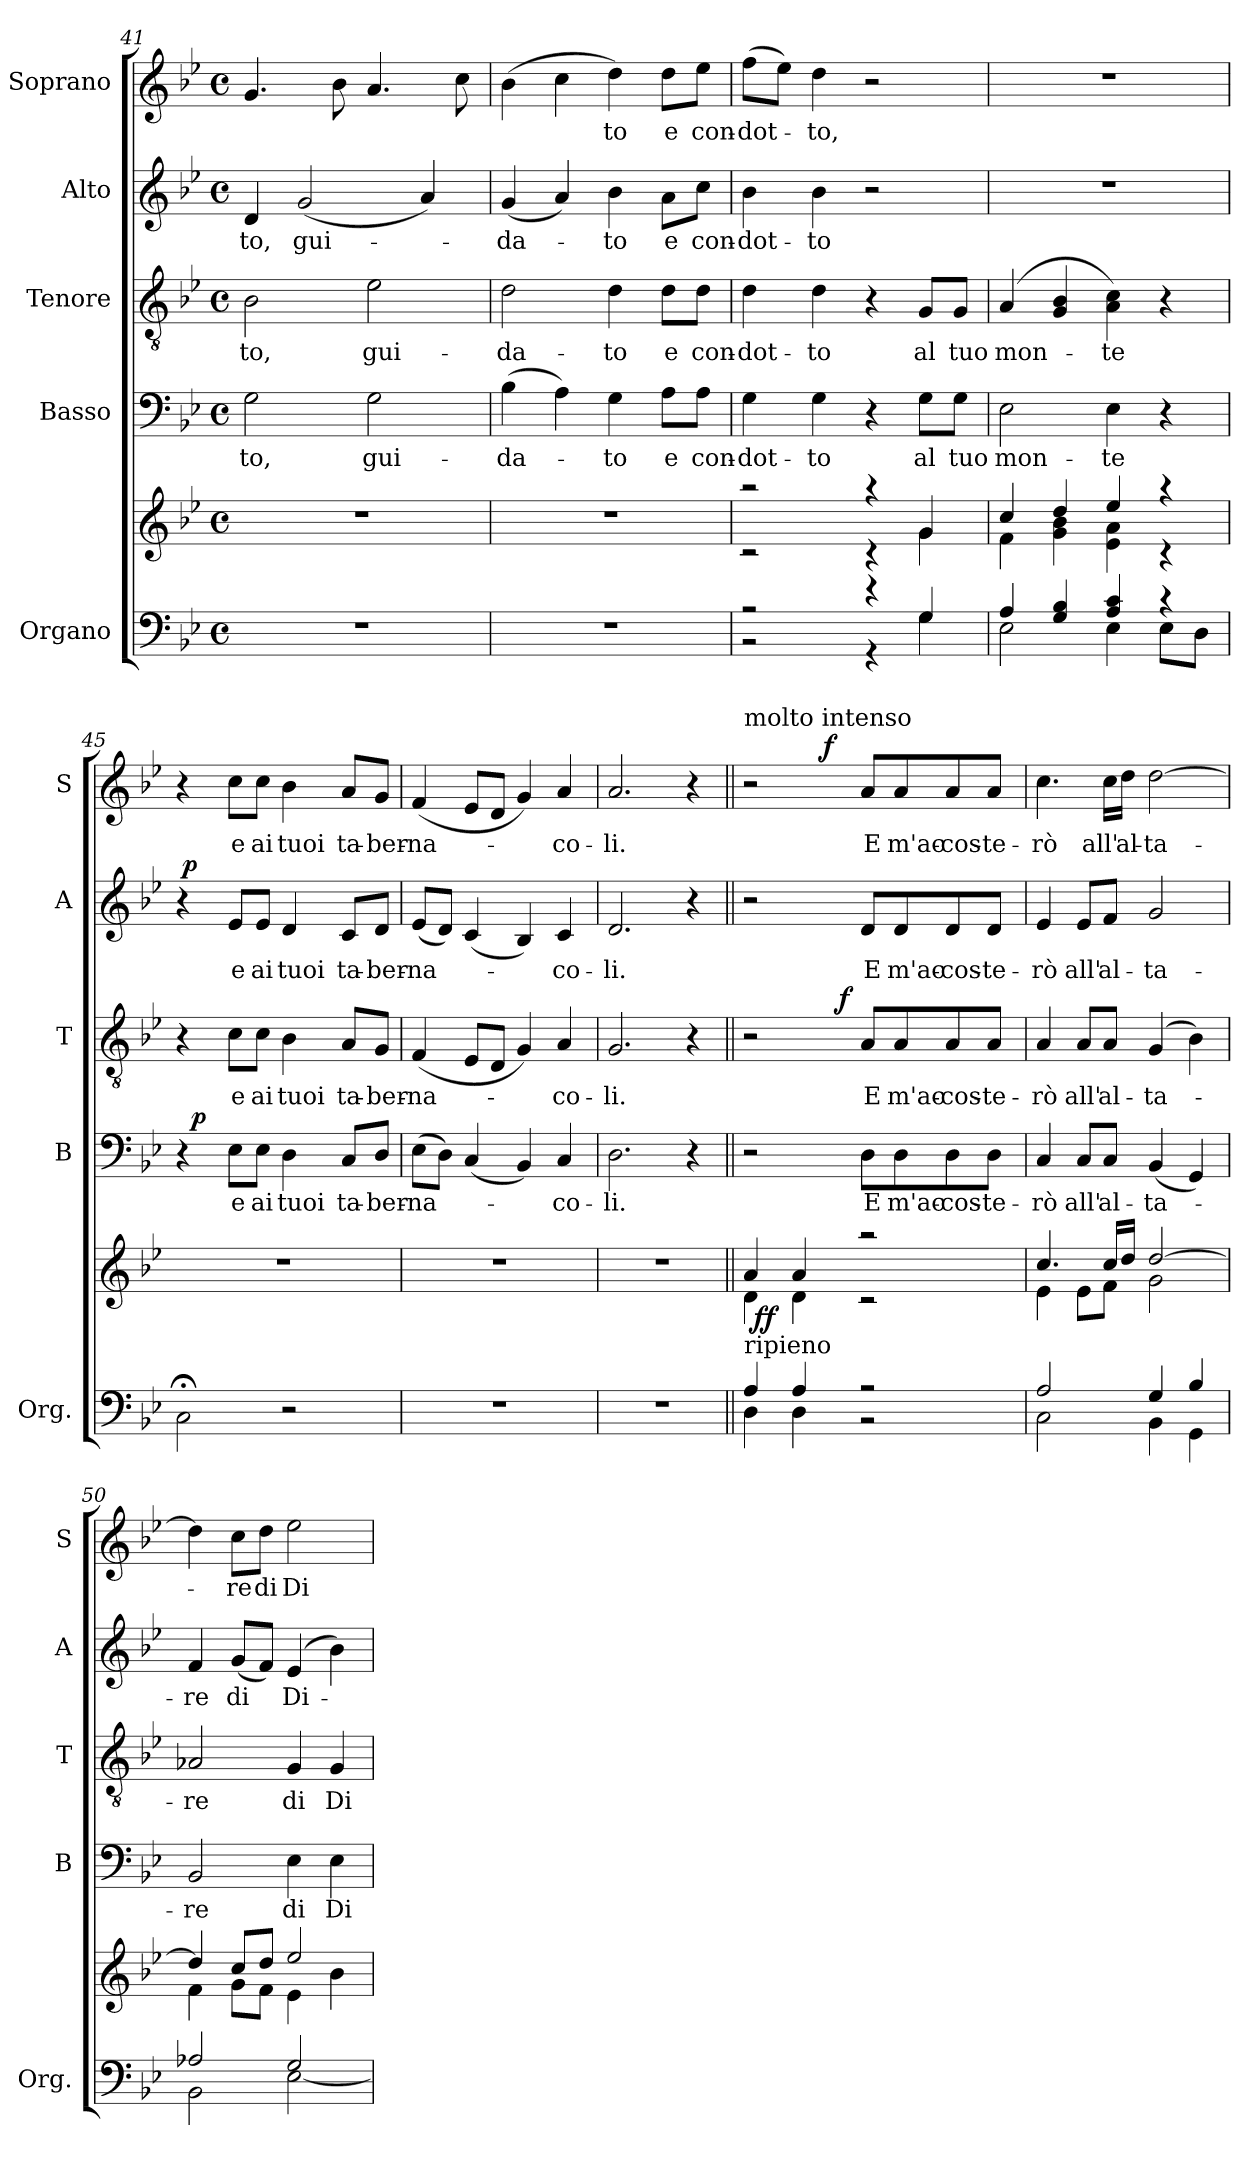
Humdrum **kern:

**kern	**kern	**dynam	**kern	**text	**dynam	**kern	**text	**dynam	**kern	**text	**dynam	**kern	**text	**dynam
*part5	*part5	*part5	*part4	*part4	*part4	*part3	*part3	*part3	*part2	*part2	*part2	*part1	*part1	*part1
*staff6	*staff5	*staff5/6	*staff4	*staff4	*staff4	*staff3	*staff3	*staff3	*staff2	*staff2	*staff2	*staff1	*staff1	*staff1
*I"Organo	*	*	*I"Basso	*	*	*I"Tenore	*	*	*I"Alto	*	*	*I"Soprano	*	*
*I'Org.	*	*	*I'B	*	*	*I'T	*	*	*I'A	*	*	*I'S	*	*
!!LO:LB:g=z
*clefF4	*clefG2	*	*clefF4	*	*	*clefGv2	*	*	*clefG2	*	*	*clefG2	*	*
*k[b-e-]	*k[b-e-]	*	*k[b-e-]	*	*	*k[b-e-]	*	*	*k[b-e-]	*	*	*k[b-e-]	*	*
*g:	*g:	*	*g:	*	*	*g:	*	*	*g:	*	*	*g:	*	*
*M4/4	*M4/4	*	*M4/4	*	*	*M4/4	*	*	*M4/4	*	*	*M4/4	*	*
*met(c)	*met(c)	*	*met(c)	*	*	*met(c)	*	*	*met(c)	*	*	*met(c)	*	*
=41	=41	=41	=41	=41	=41	=41	=41	=41	=41	=41	=41	=41	=41	=41
1r	1r	.	2G\	-to,	.	2B-\	-to,	.	4d/	-to,	.	4.g/	.	.
.	.	.	.	.	.	.	.	.	(2g/	gui-	.	.	.	.
.	.	.	.	.	.	.	.	.	.	.	.	8b-\	.	.
.	.	.	2G\	gui-	.	2e-\	gui-	.	.	.	.	4.a/	.	.
.	.	.	.	.	.	.	.	.	4a/)	.	.	.	.	.
.	.	.	.	.	.	.	.	.	.	.	.	8cc\	.	.
=42	=42	=42	=42	=42	=42	=42	=42	=42	=42	=42	=42	=42	=42	=42
1r	1r	.	(4B-\	-da-	.	2d\	-da-	.	(4g/	-da-	.	(4b-\	.	.
.	.	.	4A\)	.	.	.	.	.	4a/)	.	.	4cc\	.	.
.	.	.	4G\	-to	.	4d\	-to	.	4b-\	-to	.	4dd\)	-to	.
.	.	.	8A\L	e	.	8d\L	e	.	8a\L	e	.	8dd\L	e	.
.	.	.	8A\J	con-	.	8d\J	con-	.	8cc\J	con-	.	8ee-\J	con-	.
=43	=43	=43	=43	=43	=43	=43	=43	=43	=43	=43	=43	=43	=43	=43
*^	*^	*	*	*	*	*	*	*	*	*	*	*	*	*
2r	2r	2raa	2rc	.	4G\	-dot-	.	4d\	-dot-	.	4b-\	-dot-	.	(8ff\L	-dot-	.
.	.	.	.	.	.	.	.	.	.	.	.	.	.	8ee-\J)	.	.
.	.	.	.	.	4G\	-to	.	4d\	-to	.	4b-\	-to	.	4dd\	-to,	.
4rd	4r	4raa	4rc	.	4r	.	.	4r	.	.	2r	.	.	2r	.	.
4G/	4G\	4g/	4g\	.	8G\L	al	.	8G/L	al	.	.	.	.	.	.	.
.	.	.	.	.	8G\J	tuo	.	8G/J	tuo	.	.	.	.	.	.	.
=44	=44	=44	=44	=44	=44	=44	=44	=44	=44	=44	=44	=44	=44	=44	=44	=44
4A/	2E-\	4cc/	4f\	.	2E-\	mon-	.	(4A/	mon-	.	1r	.	.	1r	.	.
4G/ 4B-/	.	4dd/	4g\ 4b-\	.	.	.	.	4G/ 4B-/	.	.	.	.	.	.	.	.
4A/ 4c/	4E-\	4ee-/	4e-\ 4a\	.	4E-\	-te	.	4A\ 4c\)	-te	.	.	.	.	.	.	.
4rc	8E-\L	4raa	4rc	.	4r	.	.	4r	.	.	.	.	.	.	.	.
.	8D\J	.	.	.	.	.	.	.	.	.	.	.	.	.	.	.
*v	*v	*	*	*	*	*	*	*	*	*	*	*	*	*	*	*
*	*v	*v	*	*	*	*	*	*	*	*	*	*	*	*	*
=45	=45	=45	=45	=45	=45	=45	=45	=45	=45	=45	=45	=45	=45	=45
*	*	*	*^	*	*	*	*	*	*^	*	*	*	*	*
2C;<\	1r	.	4r	32ryy	.	.	4r	.	.	4r	96ryy	.	.	4r	.	.
!	!	!	!	!	!	!	!	!	!	!	!	!	!LO:DY:a	!	!	!
.	.	.	.	.	.	.	.	.	.	.	3%2ryy	.	p	.	.	.
!	!	!	!	!	!	!LO:DY:a	!	!	!	!	!	!	!	!	!	!
.	.	.	.	2ryy	.	p	.	.	.	.	.	.	.	.	.	.
.	.	.	8E-\L	.	e	.	8c\L	e	.	8e-/L	.	e	.	8cc\L	e	.
.	.	.	8E-\J	.	ai	.	8c\J	ai	.	8e-/J	.	ai	.	8cc\J	ai	.
2r	.	.	4D\	.	tuoi	.	4B-\	tuoi	.	4d/	.	tuoi	.	4b-\	tuoi	.
.	.	.	.	4...ryy	.	.	.	.	.	.	.	.	.	.	.	.
.	.	.	.	.	.	.	.	.	.	.	6ryy	.	.	.	.	.
.	.	.	8C/L	.	ta-	.	8A/L	ta-	.	8c/L	.	ta-	.	8a/L	ta-	.
.	.	.	.	.	.	.	.	.	.	.	12...ryy	.	.	.	.	.
.	.	.	8D/J	.	-ber-	.	8G/J	-ber-	.	8d/J	.	-ber-	.	8g/J	-ber-	.
*	*	*	*v	*v	*	*	*	*	*	*v	*v	*	*	*	*	*
!!LO:PB:g=z
=46	=46	=46	=46	=46	=46	=46	=46	=46	=46	=46	=46	=46	=46	=46
1r	1r	.	(8E-\L	-na-	.	(4F/	-na-	.	(8e-/L	-na-	.	(4f/	-na-	.
.	.	.	8D\J)	.	.	.	.	.	8d/J)	.	.	.	.	.
.	.	.	(4C/	.	.	8E-/L	.	.	(4c/	.	.	8e-/L	.	.
.	.	.	.	.	.	8D/J	.	.	.	.	.	8d/J	.	.
.	.	.	4BB-/)	.	.	4G/)	.	.	4B-/)	.	.	4g/)	.	.
.	.	.	4C/	-co-	.	4A/	-co-	.	4c/	-co-	.	4a/	-co-	.
=47	=47	=47	=47	=47	=47	=47	=47	=47	=47	=47	=47	=47	=47	=47
1r	1r	.	2.D\	-li.	.	2.G/	-li.	.	2.d/	-li.	.	2.a/	-li.	.
.	.	.	4r	.	.	4r	.	.	4r	.	.	4r	.	.
=48||	=48||	=48||	=48||	=48||	=48||	=48||	=48||	=48||	=48||	=48||	=48||	=48||	=48||	=48||
*^	*^	*	*	*	*	*^	*	*	*	*	*	*^	*	*
*	*	*	*^	*	*	*	*	*	*	*	*	*	*	*	*	*	*	*
!	!	!	!	!	!	!	!	!	!	!	!	!	!	!	!	!LO:TX:a:t=molto intenso	!	!	!
!	!	!LO:TX:b:t=ripieno	!	!	!	!	!	!	!	!	!	!	!	!	!	!	!	!	!
4A/	4D\	4a/	4d\	32ryy	.	2r	.	.	2r	3ryy	.	.	2r	.	.	2r	3ryy	.	.
!	!	!	!	!	!LO:DY:b	!	!	!	!	!	!	!	!	!	!	!	!	!	!
.	.	.	.	2ryy	ff	.	.	.	.	.	.	.	.	.	.	.	.	.	.
4A/	4D\	4a/	4d\	.	.	.	.	.	.	.	.	.	.	.	.	.	.	.	.
.	.	.	.	.	.	.	.	.	.	12ryy	.	.	.	.	.	.	48.ryy	.	.
!	!	!	!	!	!	!	!	!	!	!	!	!	!	!	!	!	!	!	!LO:DY:b
.	.	.	.	.	.	.	.	.	.	.	.	.	.	.	.	.	3ryy	.	f
!	!	!	!	!	!	!	!	!	!	!	!	!LO:DY:b	!	!	!	!	!	!	!
.	.	.	.	.	.	.	.	.	.	3..ryy	.	f	.	.	.	.	.	.	.
2r	2r	2raa	2rc	.	.	8D\L	E	.	8A/L	.	E	.	8d/L	E	.	8a/L	.	E	.
.	.	.	.	4...ryy	.	.	.	.	.	.	.	.	.	.	.	.	.	.	.
.	.	.	.	.	.	8D\	m'ac-	.	8A/	.	m'ac-	.	8d/	m'ac-	.	8a/	.	m'ac-	.
.	.	.	.	.	.	.	.	.	.	.	.	.	.	.	.	.	6ryy	.	.
.	.	.	.	.	.	8D\	-cos-	.	8A/	.	-cos-	.	8d/	-cos-	.	8a/	.	-cos-	.
.	.	.	.	.	.	.	.	.	.	.	.	.	.	.	.	.	12ryy	.	.
.	.	.	.	.	.	8D\J	-te-	.	8A/J	.	-te-	.	8d/J	-te-	.	8a/J	.	-te-	.
.	.	.	.	.	.	.	.	.	.	.	.	.	.	.	.	.	24ryy	.	.
.	.	.	.	.	.	.	.	.	.	.	.	.	.	.	.	.	96ryy	.	.
*	*	*	*v	*v	*	*	*	*	*v	*v	*	*	*	*	*	*v	*v	*	*
=49	=49	=49	=49	=49	=49	=49	=49	=49	=49	=49	=49	=49	=49	=49	=49	=49
2A/	2C\	4.cc/	4e-\	.	4C/	-rò	.	4A/	-rò	.	4e-/	-rò	.	4.cc\	-rò	.
.	.	.	8e-\L	.	8C/L	all'	.	8A/L	all'	.	8e-/L	all'	.	.	.	.
.	.	16cc/LL	8f\J	.	8C/J	al-	.	8A/J	al-	.	8f/J	al-	.	16cc\LL	all'	.
.	.	16dd/JJ	.	.	.	.	.	.	.	.	.	.	.	16dd\JJ	al-	.
4G/	4BB-\	[>2dd/	2g\	.	(4BB-/	-ta-	.	(4G/	-ta-	.	2g/	-ta-	.	[2dd\	-ta-	.
4B-/	4GG\	.	.	.	4GG/)	.	.	4B-\)	.	.	.	.	.	.	.	.
!!LO:LB:g=z
=50	=50	=50	=50	=50	=50	=50	=50	=50	=50	=50	=50	=50	=50	=50	=50	=50
2A-X/	2BB-\	4dd/]	4f\	.	2BB-/	-re	.	2A-X/	-re	.	4f/	-re	.	4dd\]	.	.
.	.	8cc/L	8g\L	.	.	.	.	.	.	.	(8g/L	di	.	8cc\L	-re	.
.	.	8dd/J	8f\J	.	.	.	.	.	.	.	8f/J)	.	.	8dd\J	di	.
2G/	[<2E-\	2ee-/	4e-\	.	4E-\	di	.	4G/	di	.	(4e-/	Di-	.	2ee-\	Di-	.
.	.	.	4b-\	.	4E-\	Di-	.	4G/	Di-	.	4b-\)	.	.	.	.	.
*v	*v	*	*	*	*	*	*	*	*	*	*	*	*	*	*	*
*	*v	*v	*	*	*	*	*	*	*	*	*	*	*	*	*
=	=	=	=	=	=	=	=	=	=	=	=	=	=	=
*-	*-	*-	*-	*-	*-	*-	*-	*-	*-	*-	*-	*-	*-	*-
